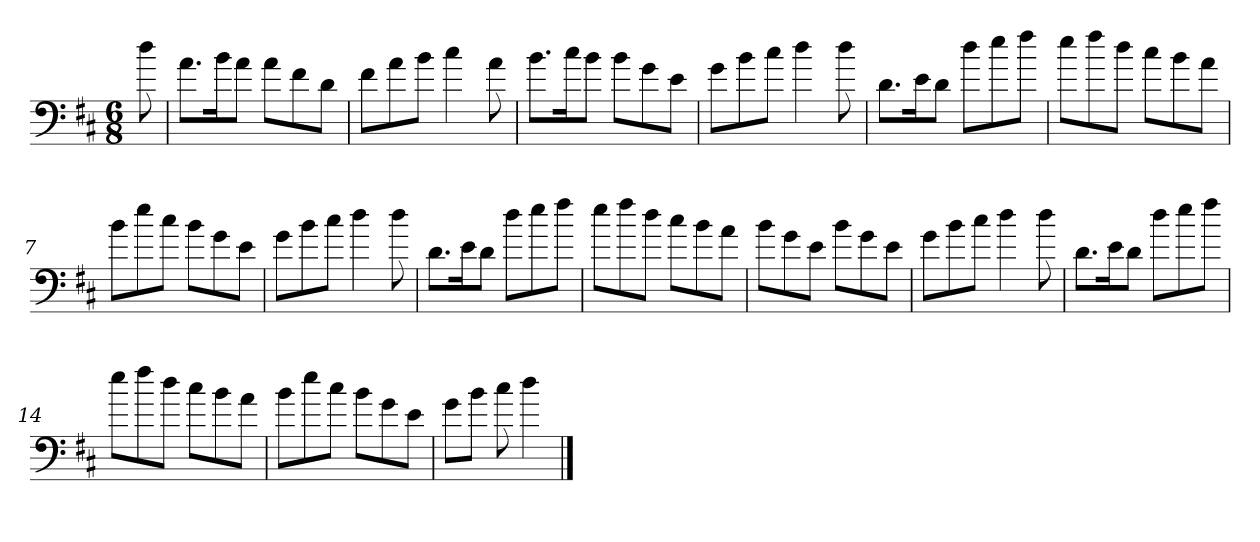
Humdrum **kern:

**kern
*part1
*staff1
*clefF4
*k[f#c#]
*D:
*M6/8
=
8dd
=1
8.a\L
16b\K
8a\J
8a\L
8f#\
8d\J
=2
8f#\L
8a\
8b\J
4cc#
8a
=3
8.b\L
16cc#\K
8b\J
8b\L
8g\
8e\J
=4
8g\L
8b\
8cc#\J
4dd
8dd
=5
8.d\L
16e\K
8d\J
8dd\L
8ee\
8ff#\J
=6
8ee\L
8ff#\
8dd\J
8cc#\L
8b\
8a\J
=7
8b\L
8ee\
8cc#\J
8b\L
8g\
8e\J
=8
8g\L
8b\
8cc#\J
4dd
8dd
=9
8.d\L
16e\K
8d\J
8dd\L
8ee\
8ff#\J
=10
8ee\L
8ff#\
8dd\J
8cc#\L
8b\
8a\J
=11
8b\L
8g\
8e\J
8b\L
8g\
8e\J
=12
8g\L
8b\
8cc#\J
4dd
8dd
=13
8.d\L
16e\K
8d\J
8dd\L
8ee\
8ff#\J
=14
8ee\L
8ff#\
8dd\J
8cc#\L
8b\
8a\J
=15
8b\L
8ee\
8cc#\J
8b\L
8g\
8e\J
=16
8g\L
8b\J
8cc#
4dd
==
*-
